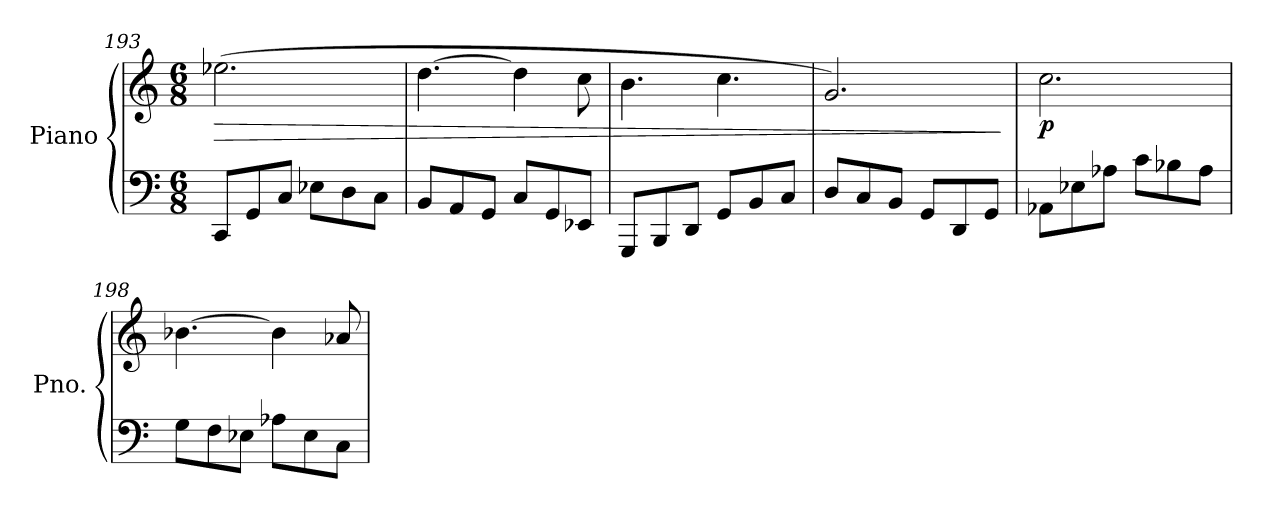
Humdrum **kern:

**kern	**kern	**dynam
*part1	*part1	*part1
*staff2	*staff1	*staff1/2
*I"Piano	*	*
*I'Pno.	*	*
!!LO:LB:g=z
*clefF4	*clefG2	*
*k[]	*k[]	*
*M6/8	*M6/8	*
=193	=193	=193
!	!	!LO:HP:b
8CC/L	(>2.ee-X\	>
8GG/	.	.
8C/J	.	.
8E-X\L	.	.
8D\	.	.
8C\J	.	.
=194	=194	=194
8BB/L	[4.dd\	.
8AA/	.	.
8GG/J	.	.
8C/L	4dd\]	.
8GG/	.	.
8EE-X/J	8cc\	.
=195	=195	=195
8GGG/L	4.b\	.
8BBB/	.	.
8DD/J	.	.
8GG/L	4.cc\	.
8BB/	.	.
8C/J	.	.
=196	=196	=196
8D/L	2.g/)	.
8C/	.	.
8BB/J	.	.
8GG/L	.	.
8DD/	.	.
8GG/J	.	.
.	.	]
=197	=197	=197
!	!	!LO:DY:b
8AA-X\L	2.cc\	p
8E-X\	.	.
8A-X\J	.	.
8c\L	.	.
8B-X\	.	.
8A-\J	.	.
=198	=198	=198
8G\L	[4.b-X\	.
8F\	.	.
8E-X\J	.	.
8A-X\L	4b-\]	.
8E-\	.	.
8C\J	8a-X/	.
=	=	=
*-	*-	*-
